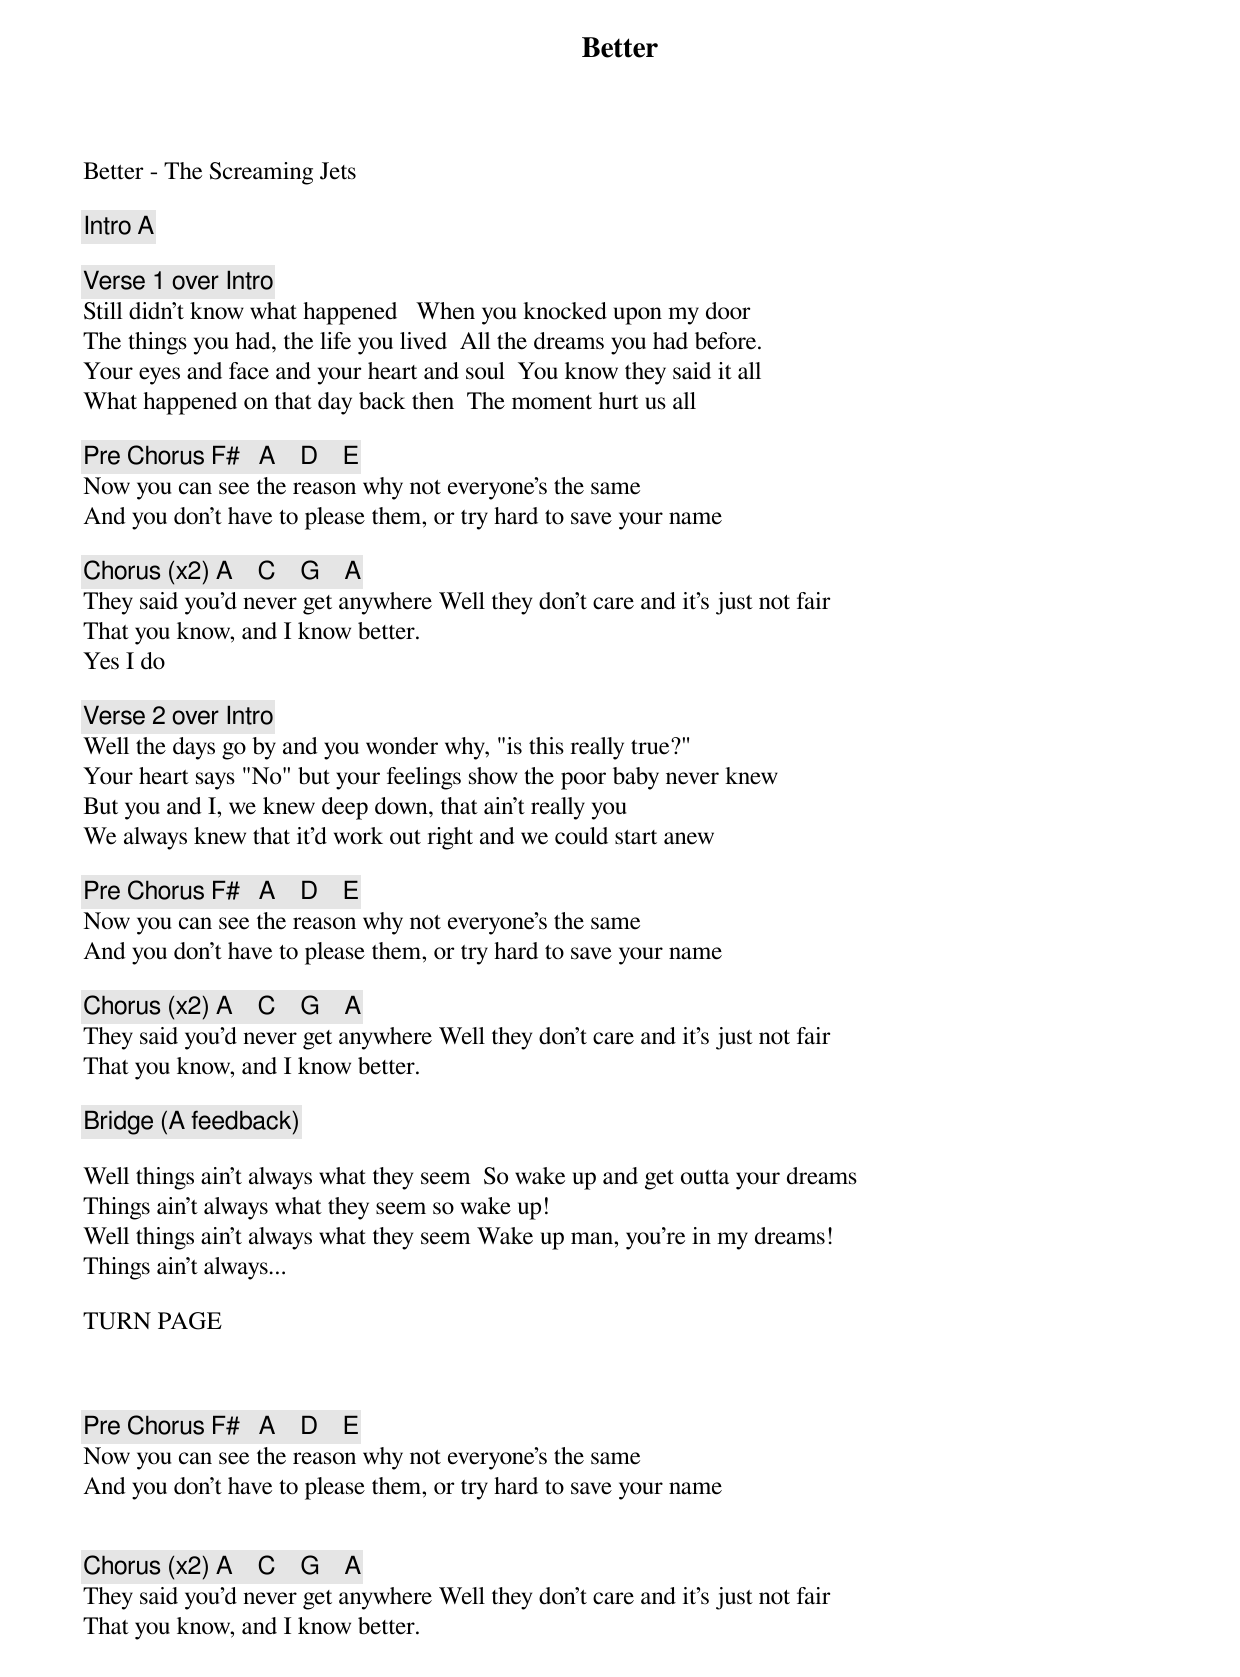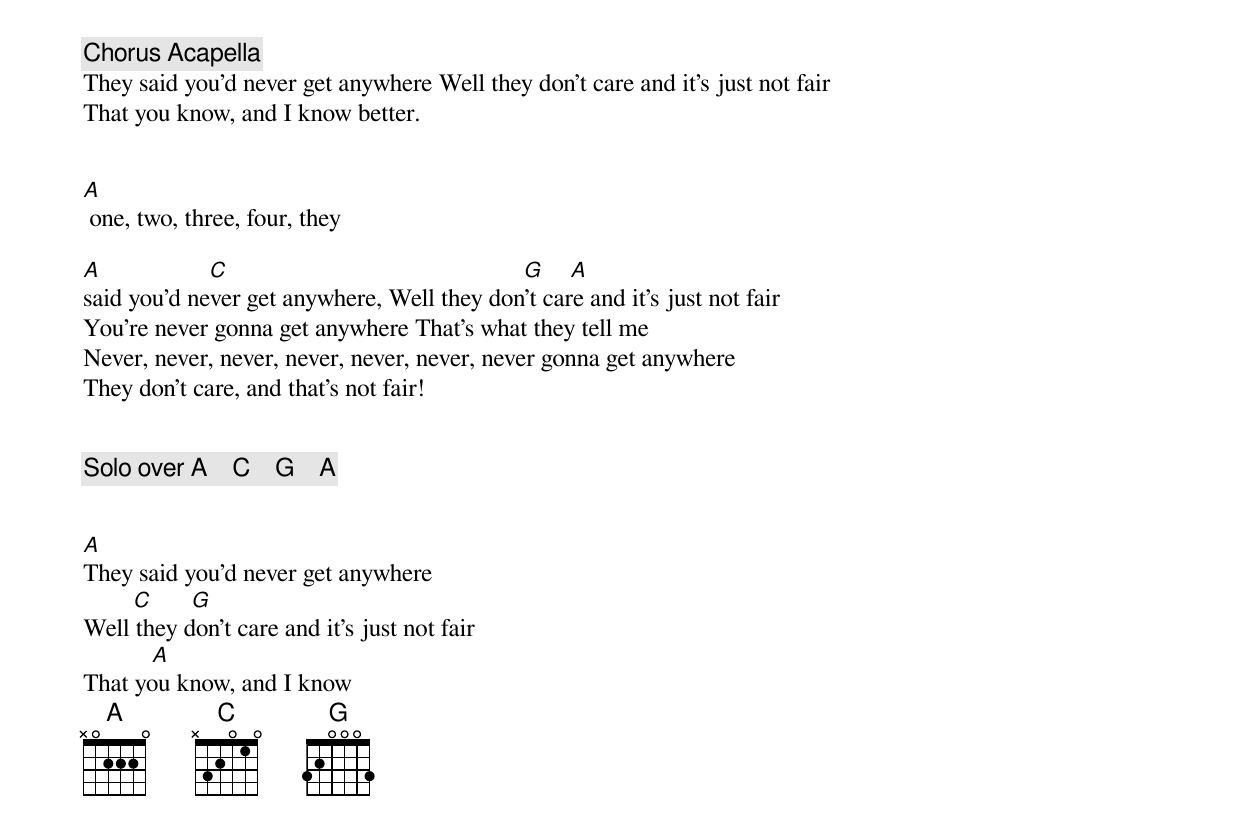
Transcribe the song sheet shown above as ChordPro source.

{title: Better}
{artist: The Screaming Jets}
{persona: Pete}
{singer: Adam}
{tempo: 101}
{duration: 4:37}
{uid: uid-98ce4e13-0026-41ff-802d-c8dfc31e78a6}
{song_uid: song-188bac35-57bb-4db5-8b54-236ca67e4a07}



Better - The Screaming Jets

{comment: Intro A}

{comment: Verse 1 over Intro}
Still didn't know what happened			When you knocked upon my door
The things you had, the life you lived		All the dreams you had before.
Your eyes and face and your heart and soul 	You know they said it all
What happened on that day back then		The moment hurt us all

{comment: Pre Chorus	F#   A    D    E}
Now you can see the reason why not everyone's the same
And you don't have to please them, or try hard to save your name

{comment: Chorus (x2)	A    C    G    A}
They said you'd never get anywhere	Well they don't care and it's just not fair
That you know, and I know better.
Yes I do

{comment: Verse 2 over Intro}
Well the days go by and you wonder why, "is this really true?"
Your heart says "No" but your feelings show the poor baby never knew
But you and I, we knew deep down, that ain't really you
We always knew that it'd work out right and we could start anew

{comment: Pre Chorus	F#   A    D    E}
Now you can see the reason why not everyone's the same
And you don't have to please them, or try hard to save your name

{comment: Chorus (x2)	A    C    G    A}
They said you'd never get anywhere	Well they don't care and it's just not fair
That you know, and I know better.

{comment: Bridge (A feedback)}

Well things ain't always what they seem 	So wake up and get outta your dreams
Things ain't always what they seem so wake up!
Well things ain't always what they seem	Wake up man, you're in my dreams!
Things ain't always...

TURN PAGE



{comment: Pre Chorus	F#   A    D    E}
Now you can see the reason why not everyone's the same
And you don't have to please them, or try hard to save your name


{comment: Chorus (x2)	A    C    G    A}
They said you'd never get anywhere	Well they don't care and it's just not fair
That you know, and I know better.


{comment: Chorus Acapella}
They said you'd never get anywhere	Well they don't care and it's just not fair
That you know, and I know better.


[A] one, two, three, four, they

[A]    						       [C]                                               [G]    [A]
said you'd never get anywhere,	Well they don't care and it's just not fair
You're never gonna get anywhere	That's what they tell me
Never, never, never, never, never, never, never gonna get anywhere
They don't care, and that's not fair!


{comment: Solo over A    C    G    A}


[A]
They said you'd never get anywhere
        [C]						[G]
Well they don't care and it's just not fair
				       [A]
That you know, and I know
